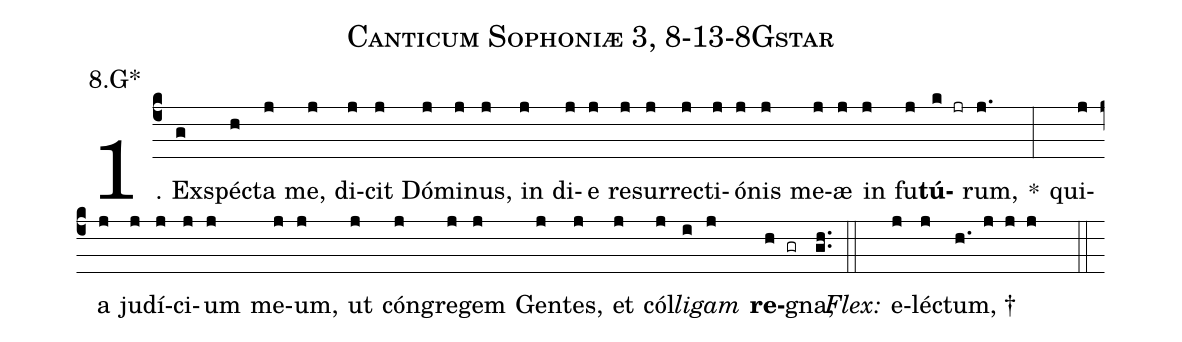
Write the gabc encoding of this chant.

name: Canticum Sophoniæ 3, 8-13-8Gstar;
annotation: 8.G*;
%%
(c4)1. Ex(g)spéc(h)ta(j) me,(j) di(j)cit(j) Dó(j)mi(j)nus,(j) in(j) di(j)e(j) re(j)sur(j)rec(j)ti(j)ó(j)nis(j) me(j)æ(j) in(j) fu(j)<b>tú</b>(k jr)rum,(j.) *(:) qui(j)a(j) ju(j)dí(j)ci(j)um(j) me(j)um,(j) ut(j) cón(j)gre(j)gem(j) Gen(j)tes,(j) et(j) cól(j)<i>li</i>(i)<i>gam</i>(j) <b>re</b>(h gr)gna,(gh..) (::)
<i>Flex:</i>()  e(j)léc(j)tum, †(h. j j j  ::)
